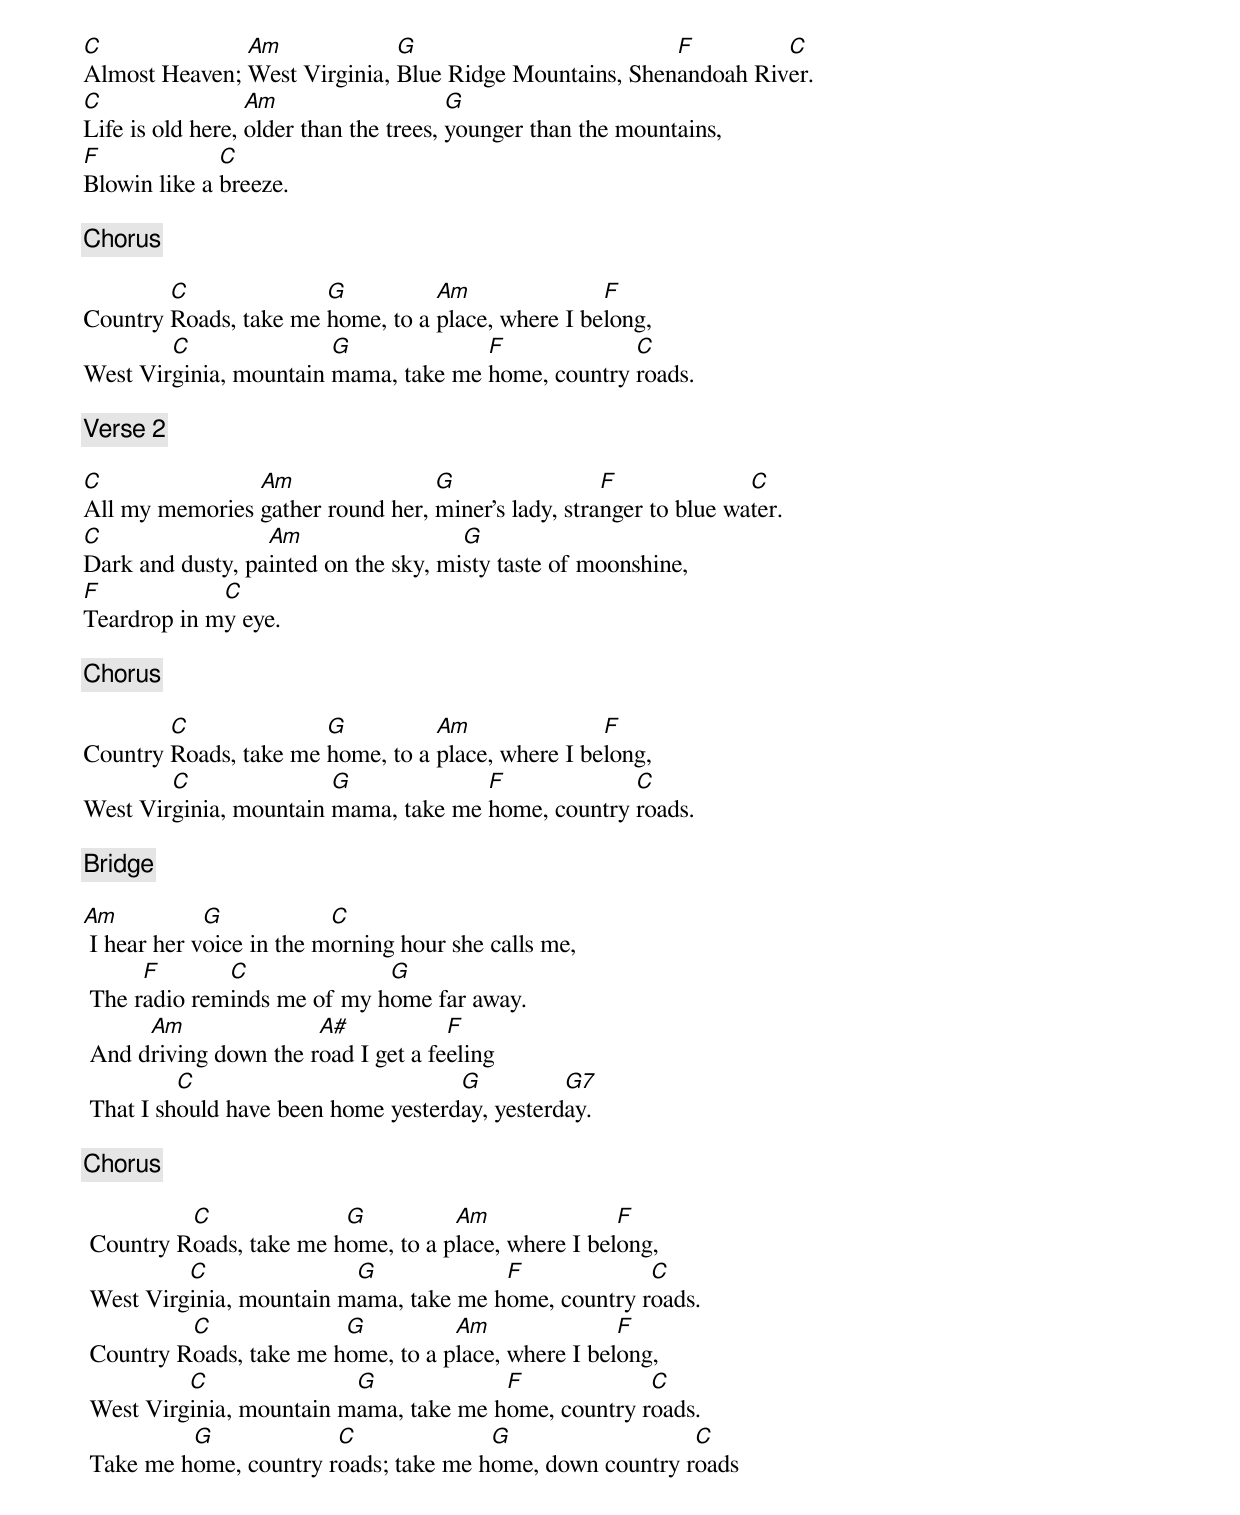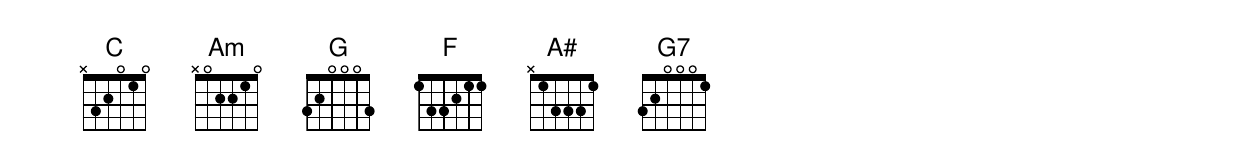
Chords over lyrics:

C              Am             G                         F         C
Almost Heaven; West Virginia, Blue Ridge Mountains, Shenandoah River.
C                 Am                    G
Life is old here, older than the trees, younger than the mountains,
F             C
Blowin like a breeze.

[Chorus]

        C              G          Am               F
Country Roads, take me home, to a place, where I belong,
        C               G             F             C
West Virginia, mountain mama, take me home, country roads.

[Verse 2]

C               Am                G                 F              C
All my memories gather round her, miner's lady, stranger to blue water.
C                 Am                  G
Dark and dusty, painted on the sky, misty taste of moonshine,
F            C
Teardrop in my eye.

[Chorus]

        C              G          Am               F
Country Roads, take me home, to a place, where I belong,
        C               G             F             C
West Virginia, mountain mama, take me home, country roads.

[Bridge]

Am           G            C
 I hear her voice in the morning hour she calls me,
      F       C              G
 The radio reminds me of my home far away.
      Am               A#            F
 And driving down the road I get a feeling
          C                          G          G7
 That I should have been home yesterday, yesterday.

[Chorus]

          C              G          Am               F
 Country Roads, take me home, to a place, where I belong,
          C               G             F             C
 West Virginia, mountain mama, take me home, country roads.
          C              G          Am               F
 Country Roads, take me home, to a place, where I belong,
          C               G             F             C
 West Virginia, mountain mama, take me home, country roads.
          G             C              G                  C
 Take me home, country roads; take me home, down country roads
